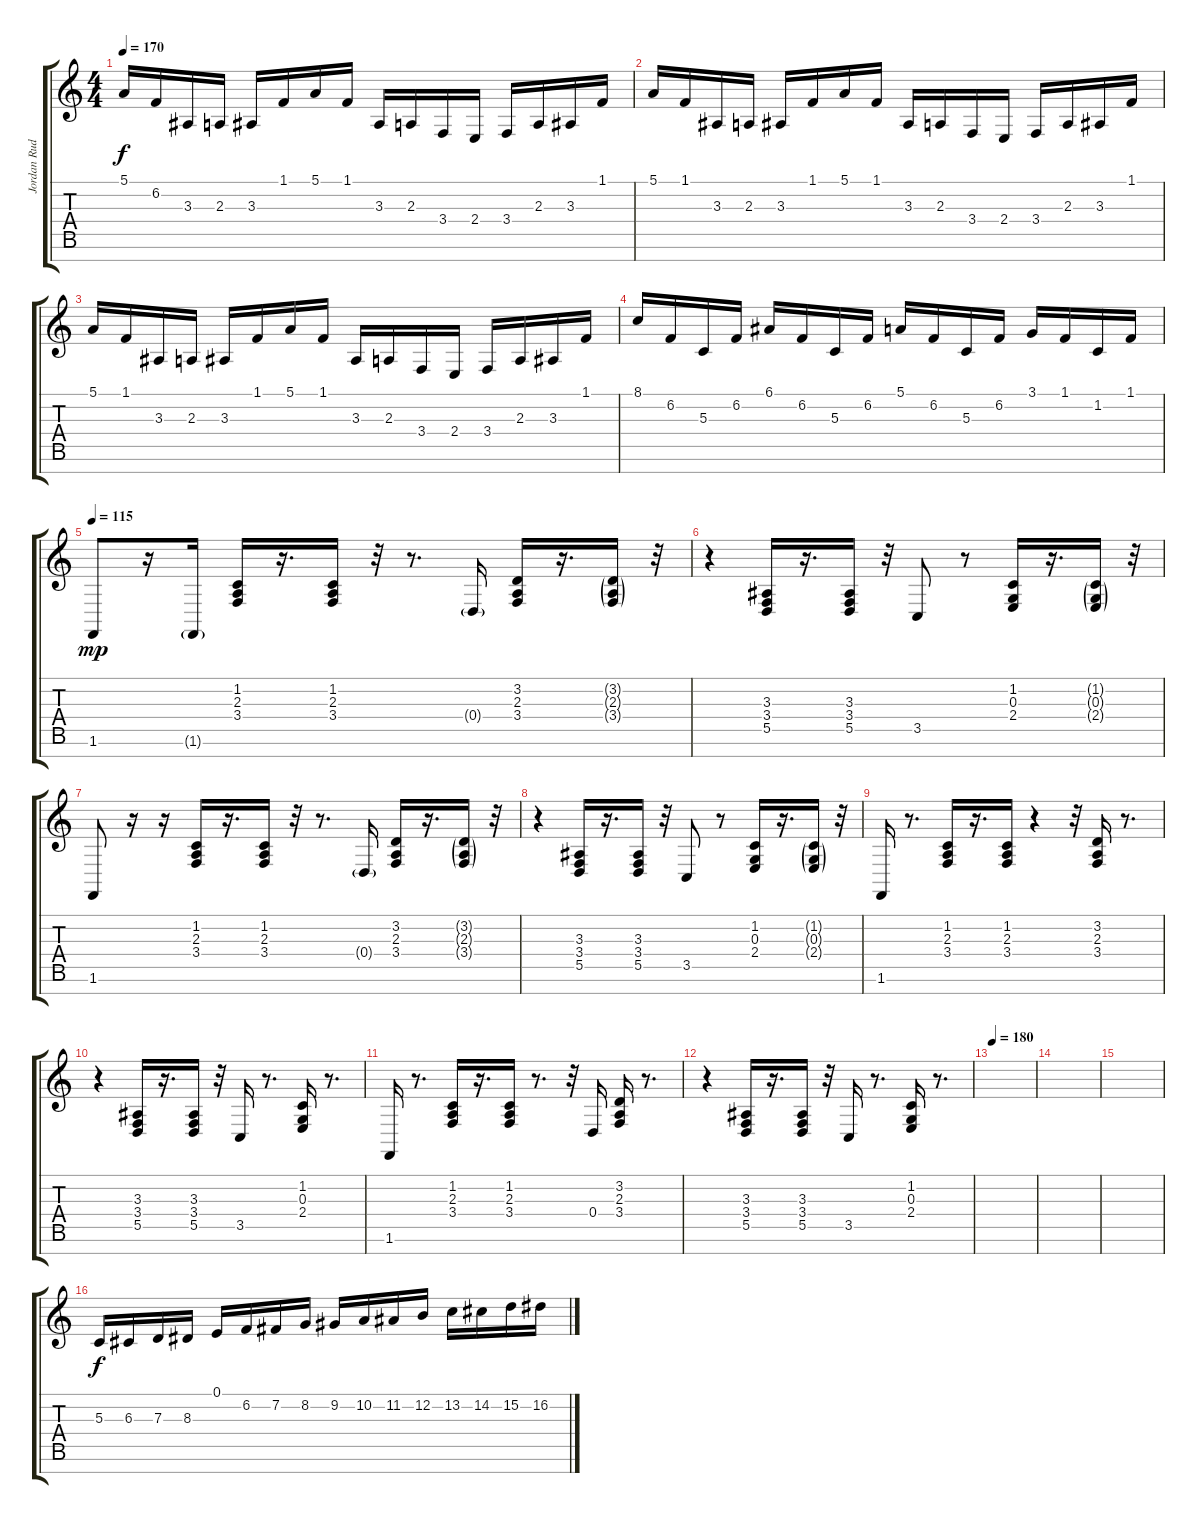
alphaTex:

\track ("Jordan Rudess Lead 2 (Dual Voice)" "Jordan Rud") {instrument lead2sawtooth}
\staff {score tabs}
\tuning (E4 B3 G3 D3 A2 E2 B1) {hide}
\ts (4 4)
\tempo 170
\clef g2
\ks c
5.1.16{dy f} 6.2.16 3.3.16 2.3.16 3.3.16 1.1.16 5.1.16 1.1.16 3.3.16 2.3.16 3.4.16 2.4.16 3.4.16 2.3.16 3.3.16 1.1.16 |
5.1.16 1.1.16 3.3.16 2.3.16 3.3.16 1.1.16 5.1.16 1.1.16 3.3.16 2.3.16 3.4.16 2.4.16 3.4.16 2.3.16 3.3.16 1.1.16 |
5.1.16 1.1.16 3.3.16 2.3.16 3.3.16 1.1.16 5.1.16 1.1.16 3.3.16 2.3.16 3.4.16 2.4.16 3.4.16 2.3.16 3.3.16 1.1.16 |
8.1.16 6.2.16 5.3.16 6.2.16 6.1.16 6.2.16 5.3.16 6.2.16 5.1.16 6.2.16 5.3.16 6.2.16 3.1.16 1.1.16 1.2.16 1.1.16 |
\tempo 115
1.6.8{dy mp volume 16 instrument brightacousticpiano} r.16 1.6{g}.16 (1.2 2.3 3.4).16 r.16{d} (1.2 2.3 3.4).16 r.32 r.8{d} 0.4{g}.16 (3.2 2.3 3.4).16 r.16{d} (3.2{g} 2.3{g} 3.4{g}).16 r.32 |
r.4 (3.3 3.4 5.5).16 r.16{d} (3.3 3.4 5.5).16 r.32 3.5.8 r.8 (1.2 0.3 2.4).16 r.16{d} (1.2{g} 0.3{g} 2.4{g}).16 r.32 |
1.6.8 r.16 r.16 (1.2 2.3 3.4).16 r.16{d} (1.2 2.3 3.4).16 r.32 r.8{d} 0.4{g}.16 (3.2 2.3 3.4).16 r.16{d} (3.2{g} 2.3{g} 3.4{g}).16 r.32 |
r.4 (3.3 3.4 5.5).16 r.16{d} (3.3 3.4 5.5).16 r.32 3.5.8 r.8 (1.2 0.3 2.4).16 r.16{d} (1.2{g} 0.3{g} 2.4{g}).16 r.32 |
1.6.16 r.8{d} (1.2 2.3 3.4).16 r.16{d} (1.2 2.3 3.4).16 r.4 r.32 (3.2 2.3 3.4).16 r.8{d} |
r.4 (3.3 3.4 5.5).16 r.16{d} (3.3 3.4 5.5).16 r.32 3.5.16 r.8{d} (1.2 0.3 2.4).16 r.8{d} |
1.6.16 r.8{d} (1.2 2.3 3.4).16 r.16{d} (1.2 2.3 3.4).16 r.8{d} r.32 0.4.16 (3.2 2.3 3.4).16 r.8{d} |
r.4 (3.3 3.4 5.5).16 r.16{d} (3.3 3.4 5.5).16 r.32 3.5.16 r.8{d} (1.2 0.3 2.4).16 r.8{d} |
\tempo 180
|
|
|
5.3.16{dy f volume 8 instrument marimba} 6.3.16 7.3.16 8.3.16 0.1.16 6.2.16 7.2.16 8.2.16 9.2.16 10.2.16 11.2.16 12.2.16 13.2.16 14.2.16 15.2.16 16.2.16
